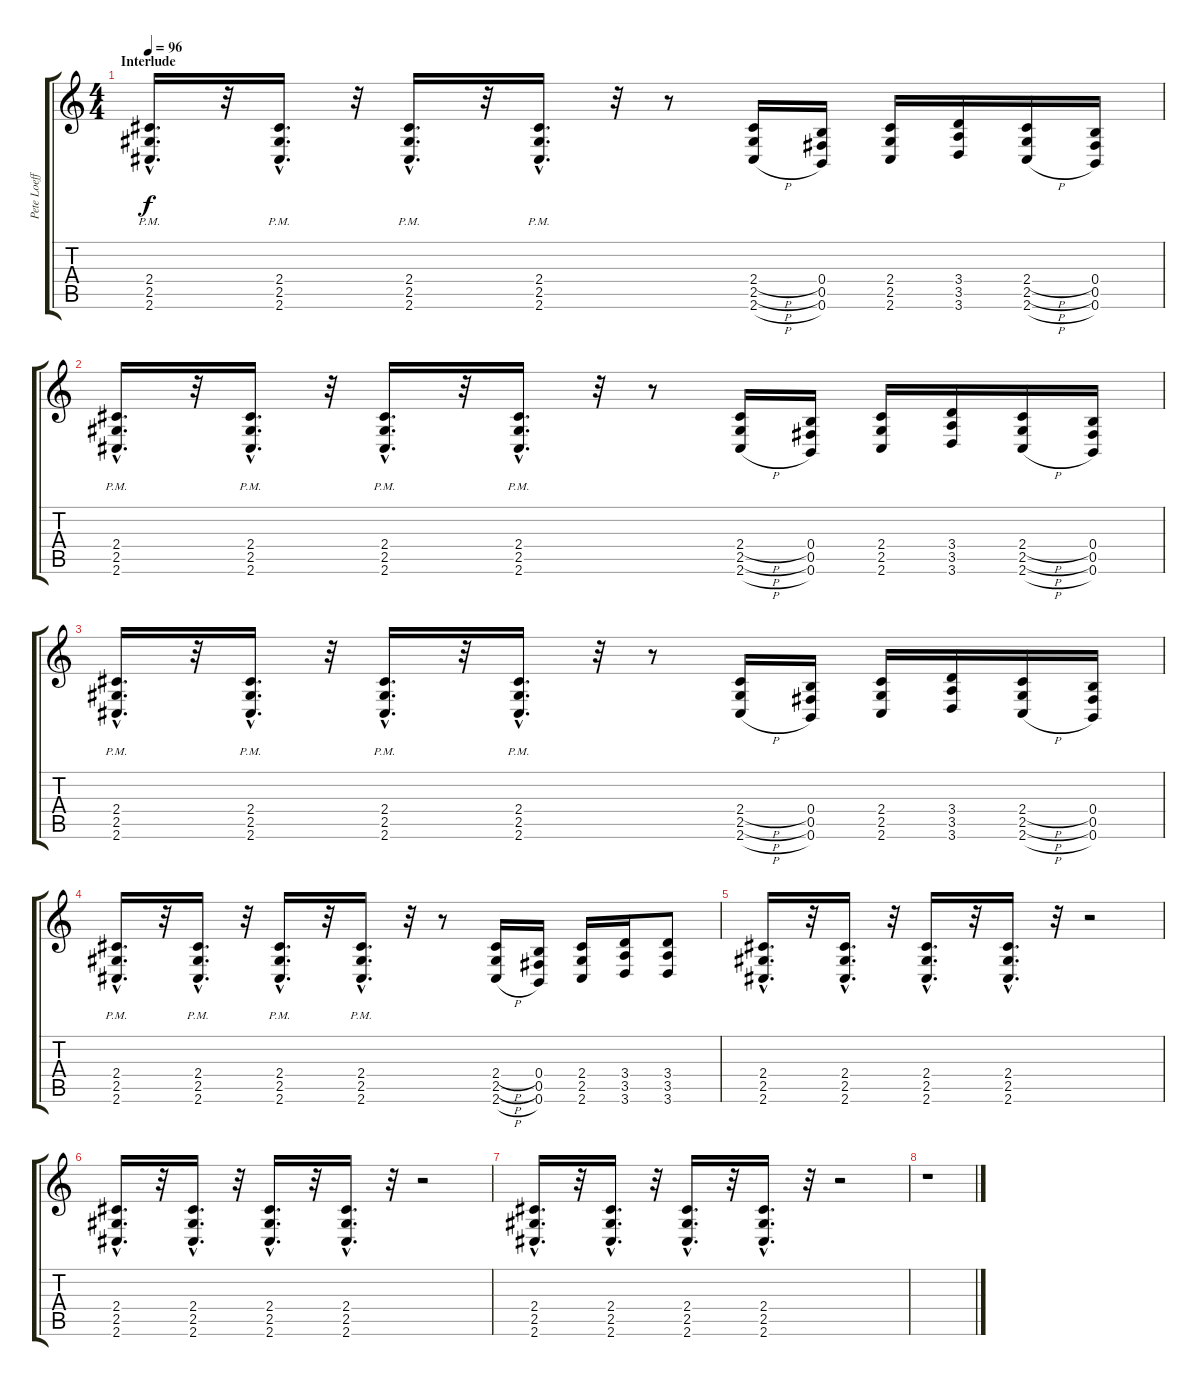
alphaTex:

\track ("Pete Loeffler - Distortion Guitar" "Pete Loeff") {instrument distortionguitar}
\staff {score tabs}
\tuning (Db4 Ab3 E3 B2 Gb2 B1) {hide}
\ts (4 4)
\section ("" "Interlude")
\tempo 96
\clef g2
\ks c
(2.4{hac pm} 2.5{hac pm} 2.6{hac pm}).16{d dy f} r.32 (2.4{hac pm} 2.5{hac pm} 2.6{hac pm}).16{d} r.32 (2.4{hac pm} 2.5{hac pm} 2.6{hac pm}).16{d} r.32 (2.4{hac pm} 2.5{hac pm} 2.6{hac pm}).16{d} r.32 r.8 (2.4{h} 2.5{h} 2.6{h}).16 (0.4 0.5 0.6).16 (2.4 2.5 2.6).16 (3.4 3.5 3.6).16 (2.4{h} 2.5{h} 2.6{h}).16 (0.4 0.5 0.6).16 |
(2.4{hac pm} 2.5{hac pm} 2.6{hac pm}).16{d} r.32 (2.4{hac pm} 2.5{hac pm} 2.6{hac pm}).16{d} r.32 (2.4{hac pm} 2.5{hac pm} 2.6{hac pm}).16{d} r.32 (2.4{hac pm} 2.5{hac pm} 2.6{hac pm}).16{d} r.32 r.8 (2.4{h} 2.5{h} 2.6{h}).16 (0.4 0.5 0.6).16 (2.4 2.5 2.6).16 (3.4 3.5 3.6).16 (2.4{h} 2.5{h} 2.6{h}).16 (0.4 0.5 0.6).16 |
(2.4{hac pm} 2.5{hac pm} 2.6{hac pm}).16{d} r.32 (2.4{hac pm} 2.5{hac pm} 2.6{hac pm}).16{d} r.32 (2.4{hac pm} 2.5{hac pm} 2.6{hac pm}).16{d} r.32 (2.4{hac pm} 2.5{hac pm} 2.6{hac pm}).16{d} r.32 r.8 (2.4{h} 2.5{h} 2.6{h}).16 (0.4 0.5 0.6).16 (2.4 2.5 2.6).16 (3.4 3.5 3.6).16 (2.4{h} 2.5{h} 2.6{h}).16 (0.4 0.5 0.6).16 |
(2.4{hac pm} 2.5{hac pm} 2.6{hac pm}).16{d} r.32 (2.4{hac pm} 2.5{hac pm} 2.6{hac pm}).16{d} r.32 (2.4{hac pm} 2.5{hac pm} 2.6{hac pm}).16{d} r.32 (2.4{hac pm} 2.5{hac pm} 2.6{hac pm}).16{d} r.32 r.8 (2.4{h} 2.5{h} 2.6{h}).16 (0.4 0.5 0.6).16 (2.4 2.5 2.6).16 (3.4 3.5 3.6).16 (3.4 3.5 3.6).8 |
(2.4{hac} 2.5{hac} 2.6{hac}).16{d} r.32 (2.4{hac} 2.5{hac} 2.6{hac}).16{d} r.32 (2.4{hac} 2.5{hac} 2.6{hac}).16{d} r.32 (2.4{hac} 2.5{hac} 2.6{hac}).16{d} r.32 r.2 |
(2.4{hac} 2.5{hac} 2.6{hac}).16{d} r.32 (2.4{hac} 2.5{hac} 2.6{hac}).16{d} r.32 (2.4{hac} 2.5{hac} 2.6{hac}).16{d} r.32 (2.4{hac} 2.5{hac} 2.6{hac}).16{d} r.32 r.2 |
(2.4{hac} 2.5{hac} 2.6{hac}).16{d} r.32 (2.4{hac} 2.5{hac} 2.6{hac}).16{d} r.32 (2.4{hac} 2.5{hac} 2.6{hac}).16{d} r.32 (2.4{hac} 2.5{hac} 2.6{hac}).16{d} r.32 r.2 |
r.1
